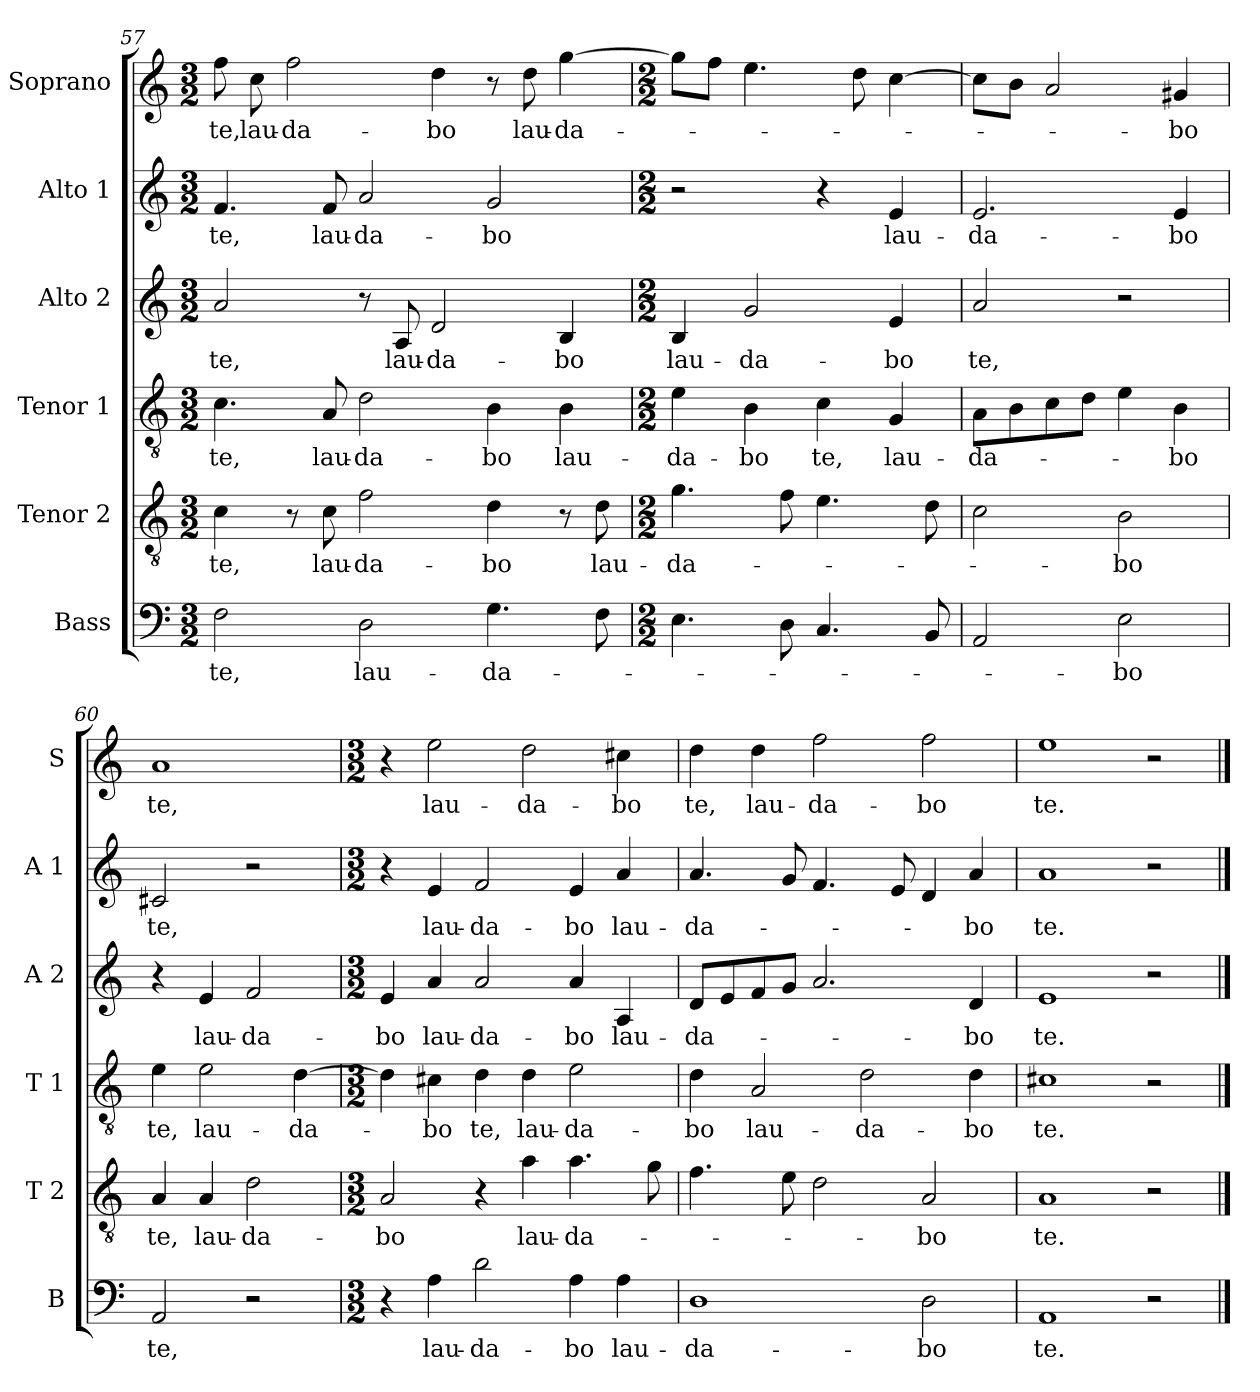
**kern	**text	**kern	**text	**kern	**text	**kern	**text	**kern	**text	**kern	**text
*part6	*part6	*part5	*part5	*part4	*part4	*part3	*part3	*part2	*part2	*part1	*part1
*staff6	*staff6	*staff5	*staff5	*staff4	*staff4	*staff3	*staff3	*staff2	*staff2	*staff1	*staff1
*I"Bass	*	*I"Tenor 2	*	*I"Tenor 1	*	*I"Alto 2	*	*I"Alto 1	*	*I"Soprano	*
*I'B	*	*I'T 2	*	*I'T 1	*	*I'A 2	*	*I'A 1	*	*I'S	*
*clefF4	*	*clefGv2	*	*clefGv2	*	*clefG2	*	*clefG2	*	*clefG2	*
*k[]	*	*k[]	*	*k[]	*	*k[]	*	*k[]	*	*k[]	*
*C:	*	*C:	*	*C:	*	*C:	*	*C:	*	*C:	*
*M3/2	*	*M3/2	*	*M3/2	*	*M3/2	*	*M3/2	*	*M3/2	*
=57	=57	=57	=57	=57	=57	=57	=57	=57	=57	=57	=57
!	!LO:LY:b	!	!LO:LY:b	!	!LO:LY:b	!	!LO:LY:b	!	!LO:LY:b	!	!LO:LY:b
2F\	te,	4c\	te,	4.c\	te,	2a/	te,	4.f/	te,	8ff\	te,
!	!	!	!	!	!	!	!	!	!	!	!LO:LY:b
.	.	.	.	.	.	.	.	.	.	8cc\	lau-
!	!	!	!	!	!	!	!	!	!	!	!LO:LY:b
.	.	8r	.	.	.	.	.	.	.	2ff\	-da-
!	!	!	!LO:LY:b	!	!LO:LY:b	!	!	!	!LO:LY:b	!	!
.	.	8c\	lau-	8A/	lau-	.	.	8f/	lau-	.	.
!	!LO:LY:b	!	!LO:LY:b	!	!LO:LY:b	!	!	!	!LO:LY:b	!	!
2D\	lau-	2f\	-da-	2d\	-da-	8r	.	2a/	-da-	.	.
!	!	!	!	!	!	!	!LO:LY:b	!	!	!	!
.	.	.	.	.	.	8A/	lau-	.	.	.	.
!	!	!	!	!	!	!	!LO:LY:b	!	!	!	!LO:LY:b
.	.	.	.	.	.	2d/	-da-	.	.	4dd\	-bo
!	!LO:LY:b	!	!LO:LY:b	!	!LO:LY:b	!	!	!	!LO:LY:b	!	!
4.G\	-da-	4d\	-bo	4B\	-bo	.	.	2g/	-bo	8r	.
!	!	!	!	!	!	!	!	!	!	!	!LO:LY:b
.	.	.	.	.	.	.	.	.	.	8dd\	lau-
!	!	!	!	!	!LO:LY:b	!	!LO:LY:b	!	!	!	!LO:LY:b
.	.	8r	.	4B\	lau-	4B/	-bo	.	.	[4gg\	-da-
!	!	!	!LO:LY:b	!	!	!	!	!	!	!	!
8F\	.	8d\	lau-	.	.	.	.	.	.	.	.
=58	=58	=58	=58	=58	=58	=58	=58	=58	=58	=58	=58
*M2/2	*	*M2/2	*	*M2/2	*	*M2/2	*	*M2/2	*	*M2/2	*
!	!	!	!LO:LY:b	!	!LO:LY:b	!	!LO:LY:b	!	!	!	!
4.E\	.	4.g\	-da-	4e\	-da-	4B/	lau-	2r	.	8gg\L]	.
.	.	.	.	.	.	.	.	.	.	8ff\J	.
!	!	!	!	!	!LO:LY:b	!	!LO:LY:b	!	!	!	!
.	.	.	.	4B\	-bo	2g/	-da-	.	.	4.ee\	.
8D\	.	8f\	.	.	.	.	.	.	.	.	.
!	!	!	!	!	!LO:LY:b	!	!	!	!	!	!
4.C/	.	4.e\	.	4c\	te,	.	.	4r	.	.	.
.	.	.	.	.	.	.	.	.	.	8dd\	.
!	!	!	!	!	!LO:LY:b	!	!LO:LY:b	!	!LO:LY:b	!	!
.	.	.	.	4G/	lau-	4e/	-bo	4e/	lau-	[4cc\	.
8BB/	.	8d\	.	.	.	.	.	.	.	.	.
!!LO:LB:g=z
=59	=59	=59	=59	=59	=59	=59	=59	=59	=59	=59	=59
!	!	!	!	!	!LO:LY:b	!	!LO:LY:b	!	!LO:LY:b	!	!
2AA/	.	2c\	.	8A\L	-da-	2a/	te,	2.e/	-da-	8cc\L]	.
.	.	.	.	8B\	.	.	.	.	.	8b\J	.
.	.	.	.	8c\	.	.	.	.	.	2a/	.
.	.	.	.	8d\J	.	.	.	.	.	.	.
!	!LO:LY:b	!	!LO:LY:b	!	!	!	!	!	!	!	!
2E\	-bo	2B\	-bo	4e\	.	2r	.	.	.	.	.
!	!	!	!	!	!LO:LY:b	!	!	!	!LO:LY:b	!	!LO:LY:b
.	.	.	.	4B\	-bo	.	.	4e/	-bo	4g#X/	-bo
=60	=60	=60	=60	=60	=60	=60	=60	=60	=60	=60	=60
!	!LO:LY:b	!	!LO:LY:b	!	!LO:LY:b	!	!	!	!LO:LY:b	!	!LO:LY:b
2AA/	te,	4A/	te,	4e\	te,	4r	.	2c#X/	te,	1a	te,
!	!	!	!LO:LY:b	!	!LO:LY:b	!	!LO:LY:b	!	!	!	!
.	.	4A/	lau-	2e\	lau-	4e/	lau-	.	.	.	.
!	!	!	!LO:LY:b	!	!	!	!LO:LY:b	!	!	!	!
2r	.	2d\	-da-	.	.	2f/	-da-	2r	.	.	.
!	!	!	!	!	!LO:LY:b	!	!	!	!	!	!
.	.	.	.	[4d\	-da-	.	.	.	.	.	.
=61	=61	=61	=61	=61	=61	=61	=61	=61	=61	=61	=61
*M3/2	*	*M3/2	*	*M3/2	*	*M3/2	*	*M3/2	*	*M3/2	*
!	!	!	!LO:LY:b	!	!	!	!LO:LY:b	!	!	!	!
4r	.	2A/	-bo	4d\]	.	4e/	-bo	4r	.	4r	.
!	!LO:LY:b	!	!	!	!LO:LY:b	!	!LO:LY:b	!	!LO:LY:b	!	!LO:LY:b
4A\	lau-	.	.	4c#X\	-bo	4a/	lau-	4e/	lau-	2ee\	lau-
!	!LO:LY:b	!	!	!	!LO:LY:b	!	!LO:LY:b	!	!LO:LY:b	!	!
2d\	-da-	4r	.	4d\	te,	2a/	-da-	2f/	-da-	.	.
!	!	!	!LO:LY:b	!	!LO:LY:b	!	!	!	!	!	!LO:LY:b
.	.	4a\	lau-	4d\	lau-	.	.	.	.	2dd\	-da-
!	!LO:LY:b	!	!LO:LY:b	!	!LO:LY:b	!	!LO:LY:b	!	!LO:LY:b	!	!
4A\	-bo	4.a\	-da-	2e\	-da-	4a/	-bo	4e/	-bo	.	.
!	!LO:LY:b	!	!	!	!	!	!LO:LY:b	!	!LO:LY:b	!	!LO:LY:b
4A\	lau-	.	.	.	.	4A/	lau-	4a/	lau-	4cc#X\	-bo
.	.	8g\	.	.	.	.	.	.	.	.	.
=62	=62	=62	=62	=62	=62	=62	=62	=62	=62	=62	=62
!	!LO:LY:b	!	!	!	!LO:LY:b	!	!LO:LY:b	!	!LO:LY:b	!	!LO:LY:b
1D	-da-	4.f\	.	4d\	-bo	8d/L	-da-	4.a/	-da-	4dd\	te,
.	.	.	.	.	.	8e/	.	.	.	.	.
!	!	!	!	!	!LO:LY:b	!	!	!	!	!	!LO:LY:b
.	.	.	.	2A/	lau-	8f/	.	.	.	4dd\	lau-
.	.	8e\	.	.	.	8g/J	.	8g/	.	.	.
!	!	!	!	!	!	!	!	!	!	!	!LO:LY:b
.	.	2d\	.	.	.	2.a/	.	4.f/	.	2ff\	-da-
!	!	!	!	!	!LO:LY:b	!	!	!	!	!	!
.	.	.	.	2d\	-da-	.	.	.	.	.	.
.	.	.	.	.	.	.	.	8e/	.	.	.
!	!LO:LY:b	!	!LO:LY:b	!	!	!	!	!	!	!	!LO:LY:b
2D\	-bo	2A/	-bo	.	.	.	.	4d/	.	2ff\	-bo
!	!	!	!	!	!LO:LY:b	!	!LO:LY:b	!	!LO:LY:b	!	!
.	.	.	.	4d\	-bo	4d/	-bo	4a/	-bo	.	.
=63	=63	=63	=63	=63	=63	=63	=63	=63	=63	=63	=63
!	!LO:LY:b	!	!LO:LY:b	!	!LO:LY:b	!	!LO:LY:b	!	!LO:LY:b	!	!LO:LY:b
1AA	te.	1A	te.	1c#X	te.	1e	te.	1a	te.	1ee	te.
2r	.	2r	.	2r	.	2r	.	2r	.	2r	.
==	==	==	==	==	==	==	==	==	==	==	==
*-	*-	*-	*-	*-	*-	*-	*-	*-	*-	*-	*-
